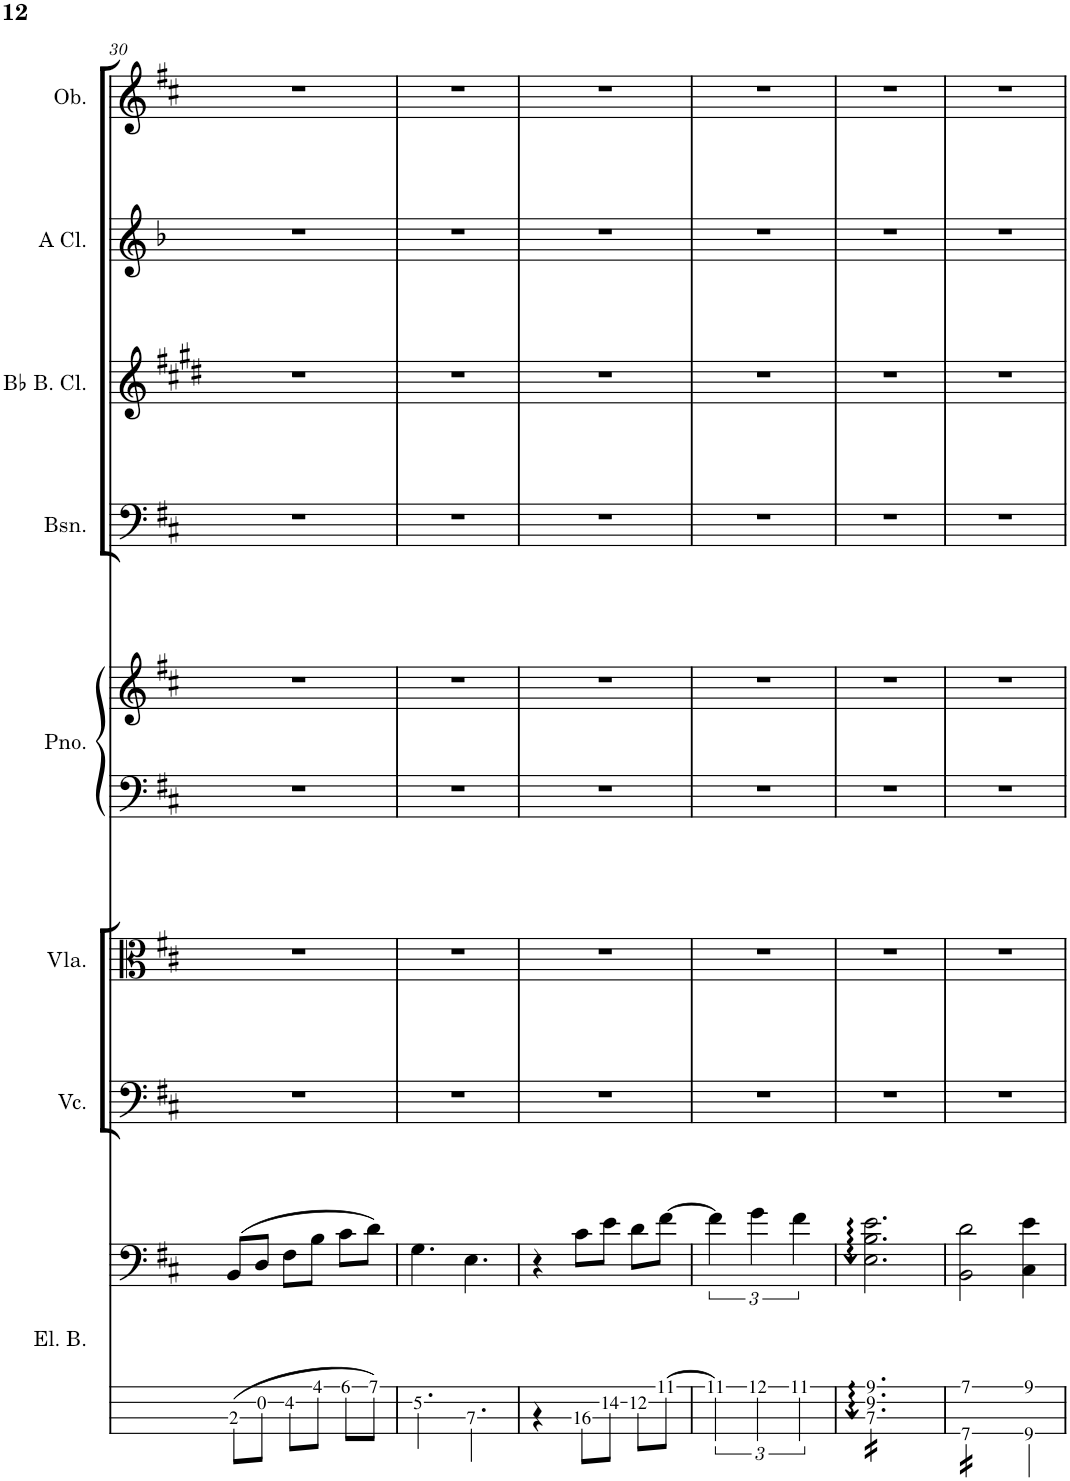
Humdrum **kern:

**kern	**kern	**kern	**kern	**kern	**kern	**kern	**kern	**kern	**kern
*part8	*part8	*part7	*part6	*part5	*part5	*part4	*part3	*part2	*part1
*staff10	*staff9	*staff8	*staff7	*staff6	*staff5	*staff4	*staff3	*staff2	*staff1
*I"Electric Bass	*	*I"Violoncello	*I"Viola	*I"Piano	*	*I"Bassoon	*I"Bb Bass Clarinet	*I"A Clarinet	*I"Oboe
*I'El. B.	*	*I'Vc.	*I'Vla.	*I'Pno.	*	*I'Bsn.	*I'Bb B. Cl.	*I'A Cl.	*I'Ob.
!!LO:PB:g=z
*	*clefF4	*clefF4	*clefC3	*clefF4	*clefG2	*clefF4	*clefG2	*clefG2	*clefG2
*Trd7c12	*Trd7c12	*	*	*	*	*	*Trd8c14	*Trd2c3	*
*k[f#c#]	*k[f#c#]	*k[f#c#]	*k[f#c#]	*k[f#c#]	*k[f#c#]	*k[f#c#]	*k[f#c#g#d#]	*k[b-]	*k[f#c#]
*M3/4	*M3/4	*M3/4	*M3/4	*M3/4	*M3/4	*M3/4	*M3/4	*M3/4	*M3/4
=30	=30	=30	=30	=30	=30	=30	=30	=30	=30
8BB\L	(8BB/L	2.r	2.r	2.r	2.r	2.r	2.r	2.r	2.r
8D\J	8D/J	.	.	.	.	.	.	.	.
8F#\L	8F#\L	.	.	.	.	.	.	.	.
8B\J	8B\J	.	.	.	.	.	.	.	.
8c#\L	8c#\L	.	.	.	.	.	.	.	.
8d\J	8d\J)	.	.	.	.	.	.	.	.
=31	=31	=31	=31	=31	=31	=31	=31	=31	=31
4.G\	4.G\	2.r	2.r	2.r	2.r	2.r	2.r	2.r	2.r
4.E\	4.E\	.	.	.	.	.	.	.	.
=32	=32	=32	=32	=32	=32	=32	=32	=32	=32
4r	4r	2.r	2.r	2.r	2.r	2.r	2.r	2.r	2.r
8c#\L	8c#\L	.	.	.	.	.	.	.	.
8e\J	8e\J	.	.	.	.	.	.	.	.
8d\L	8d\L	.	.	.	.	.	.	.	.
[8f#\J	[8f#\J	.	.	.	.	.	.	.	.
=33	=33	=33	=33	=33	=33	=33	=33	=33	=33
4f#\]	4f#\]	2.r	2.r	2.r	2.r	2.r	2.r	2.r	2.r
4g\	4g\	.	.	.	.	.	.	.	.
4f#\	4f#\	.	.	.	.	.	.	.	.
=34	=34	=34	=34	=34	=34	=34	=34	=34	=34
2.E\: 2.B\: 2.e\:	2.E\: 2.B\: 2.e\:	2.r	2.r	2.r	2.r	2.r	2.r	2.r	2.r
=35	=35	=35	=35	=35	=35	=35	=35	=35	=35
2BB\ 2d\	2BB\ 2d\	2.r	2.r	2.r	2.r	2.r	2.r	2.r	2.r
4C#\ 4e\	4C#\ 4e\	.	.	.	.	.	.	.	.
=	=	=	=	=	=	=	=	=	=
*-	*-	*-	*-	*-	*-	*-	*-	*-	*-
